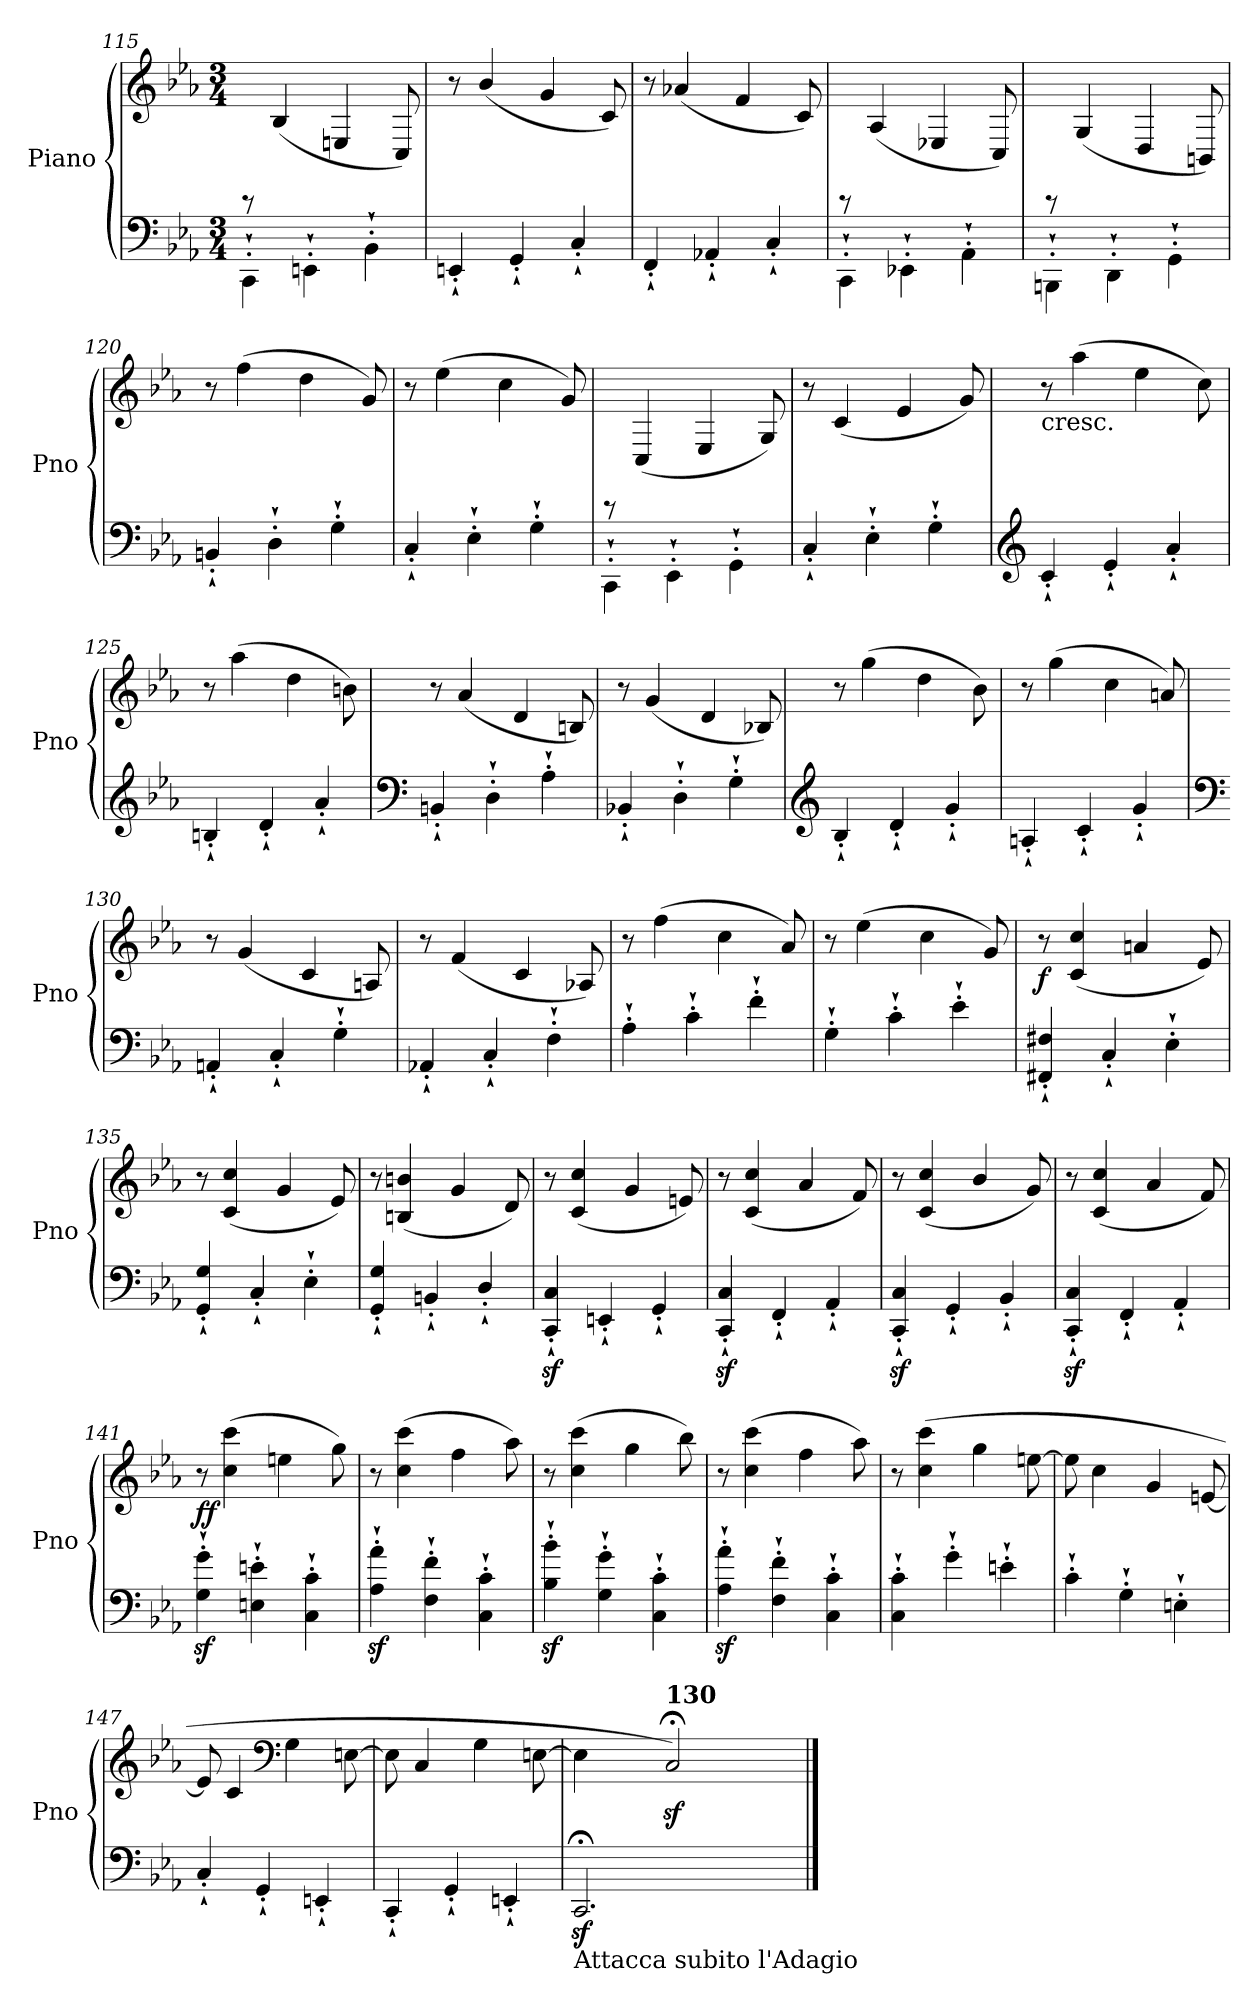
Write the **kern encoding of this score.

**kern	**kern	**dynam
*part1	*part1	*part1
*staff2	*staff1	*staff1/2
*I"Piano	*	*
*I'Pno	*	*
*clefF4	*clefG2	*
*k[b-e-a-]	*k[b-e-a-]	*
*E-:	*E-:	*
*M3/4	*M3/4	*
=115	=115	=115
4CC'`\	8rAAA	.
.	(<4B-/	.
4EEn'`\	.	.
.	4En/	.
4BB-'`\	.	.
.	8C/)	.
!!LO:LB:g=z
=116	=116	=116
4EEn'`/	8r	.
.	(<4b-/	.
4GG'`/	.	.
.	4g/	.
4C'`/	.	.
.	8c/)	.
=117	=117	=117
4FF'`/	8r	.
.	(<4a-X/	.
4AA-X'`/	.	.
.	4f/	.
4C'`/	.	.
.	8c/)	.
=118	=118	=118
4CC'`\	8rAAA	.
.	(<4A-/	.
4EE-X'`\	.	.
.	4E-X/	.
4AA-'`\	.	.
.	8C/)	.
=119	=119	=119
4BBBn'`\	8rAAA	.
.	(<4G/	.
4DD'`\	.	.
.	4D/	.
4GG'`\	.	.
.	8BBn/)	.
=120	=120	=120
4BBn'`/	8r	.
.	(>4ff\	.
4D'`\	.	.
.	4dd\	.
4G'`\	.	.
.	8g/)	.
=121	=121	=121
4C'`/	8r	.
.	(>4ee-\	.
4E-'`\	.	.
.	4cc\	.
4G'`\	.	.
.	8g/)	.
!!LO:LB:g=z
=122	=122	=122
4CC'`\	8rAAA	.
.	(<4C/	.
4EE-'`\	.	.
.	4E-/	.
4GG'`\	.	.
.	8G/)	.
=123	=123	=123
4C'`/	8r	.
.	(<4c/	.
4E-'`\	.	.
.	4e-/	.
4G'`\	.	.
.	8g/)	.
=124	=124	=124
*clefG2	*	*
!	!LO:TX:b:t=cresc.	!
4c'`/	8r	.
.	(>4aa-\	.
4e-'`/	.	.
.	4ee-\	.
4a-'`/	.	.
.	8cc\)	.
=125	=125	=125
4Bn'`/	8r	.
.	(>4aa-\	.
4d'`/	.	.
.	4dd\	.
4a-'`/	.	.
.	8bn\)	.
=126	=126	=126
*clefF4	*	*
4BBn'`/	8r	.
.	(<4a-/	.
4D'`\	.	.
.	4d/	.
4A-'`\	.	.
.	8Bn/)	.
=127	=127	=127
4BB-X'`/	8r	.
.	(<4g/	.
4D'`\	.	.
.	4d/	.
4G'`\	.	.
.	8B-X/)	.
!!LO:PB:g=z
=128	=128	=128
*clefG2	*	*
4B-'`/	8r	.
.	(>4gg\	.
4d'`/	.	.
.	4dd\	.
4g'`/	.	.
.	8b-\)	.
=129	=129	=129
4An'`/	8r	.
.	(>4gg\	.
4c'`/	.	.
.	4cc\	.
4g'`/	.	.
.	8an/)	.
=130	=130	=130
*clefF4	*	*
4AAn'`/	8r	.
.	(<4g/	.
4C'`/	.	.
.	4c/	.
4G'`\	.	.
.	8An/)	.
=131	=131	=131
4AA-X'`/	8r	.
.	(<4f/	.
4C'`/	.	.
.	4c/	.
4F'`\	.	.
.	8A-X/)	.
=132	=132	=132
4A-'`\	8r	.
.	(>4ff\	.
4c'`\	.	.
.	4cc\	.
4f'`\	.	.
.	8a-/)	.
=133	=133	=133
4G'`\	8r	.
.	(>4ee-\	.
4c'`\	.	.
.	4cc\	.
4e-'`\	.	.
.	8g/)	.
!!LO:LB:g=z
=134	=134	=134
!	!	!LO:DY:b
4FF#X/'` 4F#X/'`	8r	f
.	(<4c/ 4cc/	.
4C'`/	.	.
.	4an/	.
4E-'`\	.	.
.	8e-/)	.
=135	=135	=135
4GG/'` 4G/'`	8r	.
.	(<4c/ 4cc/	.
4C'`/	.	.
.	4g/	.
4E-'`\	.	.
.	8e-/)	.
=136	=136	=136
4GG/'` 4G/'`	8r	.
.	(<4Bn/ 4bn/	.
4BBn'`/	.	.
.	4g/	.
4D'`/	.	.
.	8d/)	.
=137	=137	=137
4CC/z<'` 4C/z<'`	8r	.
.	(<4c/ 4cc/	.
4EEn'`/	.	.
.	4g/	.
4GG'`/	.	.
.	8en/)	.
=138	=138	=138
4CC/z<'` 4C/z<'`	8r	.
.	(<4c/ 4cc/	.
4FF'`/	.	.
.	4a-/	.
4AA-'`/	.	.
.	8f/)	.
=139	=139	=139
4CC/z<'` 4C/z<'`	8r	.
.	(<4c/ 4cc/	.
4GG'`/	.	.
.	4b-/	.
4BB-'`/	.	.
.	8g/)	.
!!LO:LB:g=z
=140	=140	=140
4CC/z<'` 4C/z<'`	8r	.
.	(<4c/ 4cc/	.
4FF'`/	.	.
.	4a-/	.
4AA-'`/	.	.
.	8f/)	.
=141	=141	=141
!	!	!LO:DY:b
4G\z<'` 4g\z<'`	8r	ff
.	(>4cc\ 4ccc\	.
4En\'` 4en\'`	.	.
.	4een\	.
4C\'` 4c\'`	.	.
.	8gg\)	.
=142	=142	=142
4A-\z<'` 4a-\z<'`	8r	.
.	(>4cc\ 4ccc\	.
4F\'` 4f\'`	.	.
.	4ff\	.
4C\'` 4c\'`	.	.
.	8aa-\)	.
=143	=143	=143
4B-\z<'` 4b-\z<'`	8r	.
.	(>4cc\ 4ccc\	.
4G\'` 4g\'`	.	.
.	4gg\	.
4C\'` 4c\'`	.	.
.	8bb-\)	.
=144	=144	=144
4A-\z<'` 4a-\z<'`	8r	.
.	(>4cc\ 4ccc\	.
4F\'` 4f\'`	.	.
.	4ff\	.
4C\'` 4c\'`	.	.
.	8aa-\)	.
=145	=145	=145
4C\'` 4c\'`	8r	.
.	(>4cc\ 4ccc\	.
4g'`\	.	.
.	4gg\	.
4en'`\	.	.
.	[8een\	.
=146	=146	=146
4c'`\	8ee\]	.
.	4cc\	.
4G'`\	.	.
.	4g/	.
4En'`\	.	.
.	[8en/	.
!!LO:LB:g=z
=147	=147	=147
4C'`/	8e/]	.
.	4c/	.
4GG'`/	.	.
*	*clefF4	*
.	4G\	.
4EEn'`/	.	.
.	[8En\	.
=148	=148	=148
4CC'`/	8E\]	.
.	4C/	.
4GG'`/	.	.
.	4G\	.
4EEn'`/	.	.
.	[8En\	.
=149	=149	=149
!LO:TX:b:t=Attacca subito l'Adagio	!	!
2.CCz<;</	4E\]	.
!	!LO:TX:a:B:t=130	!
.	2Cz<;</)	.
==	==	==
*-	*-	*-
